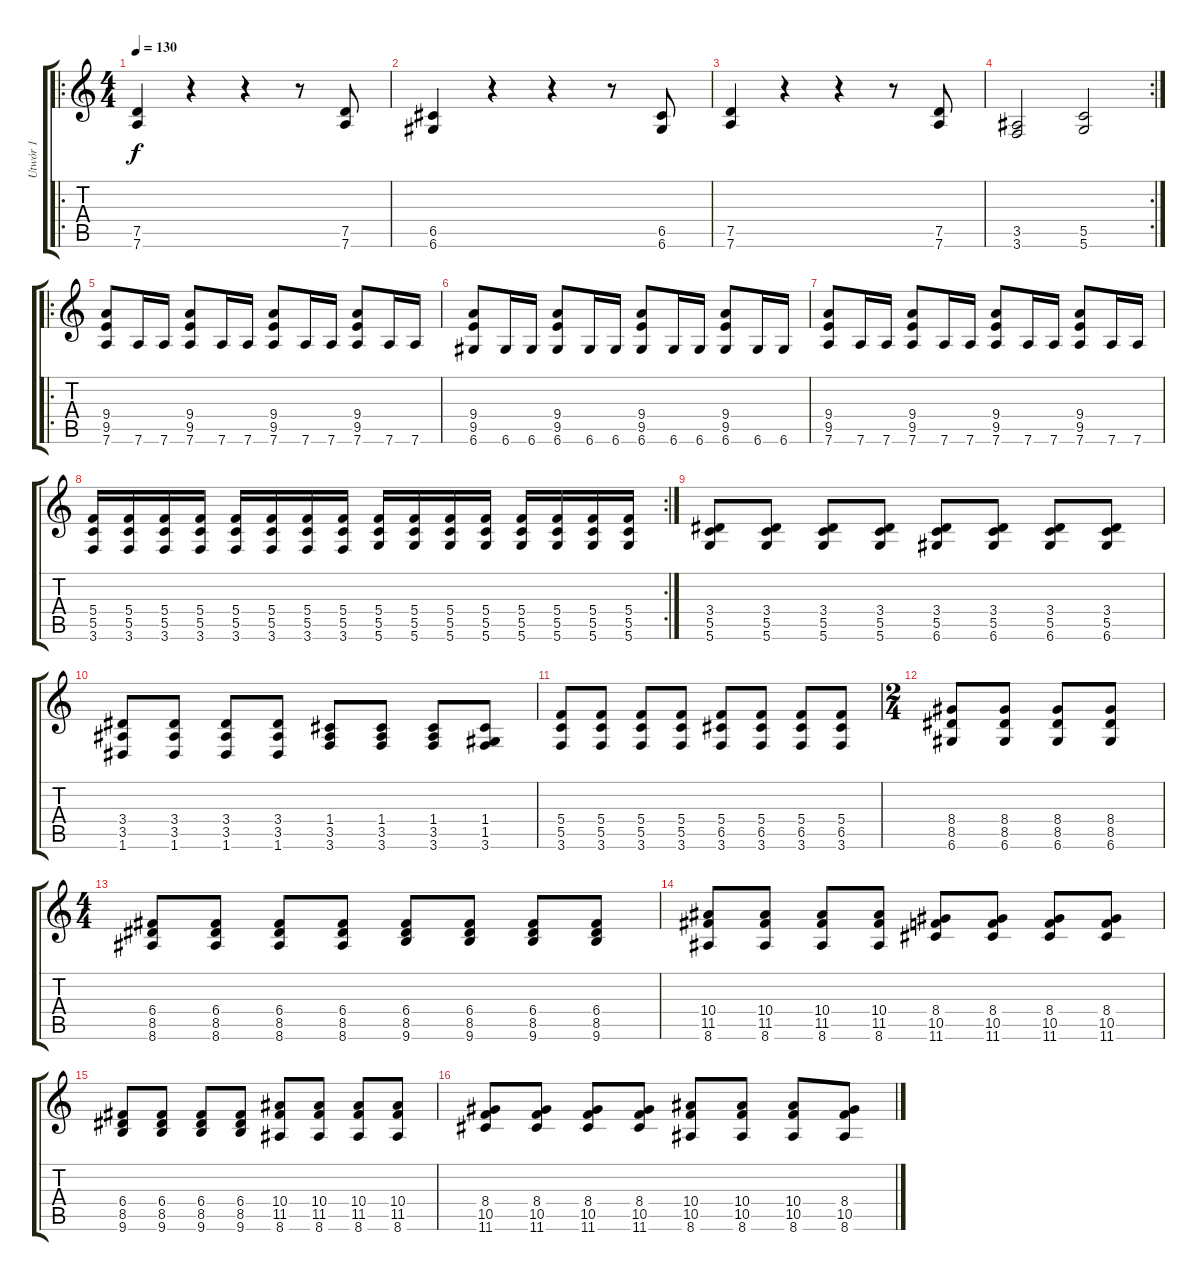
\track ("Utwór 1" "Utwór 1") {instrument distortionguitar}
\staff {score tabs}
\tuning (D4 A3 F3 C3 G2 D2) {hide}
\ro
\ts (4 4)
\tempo 130
\clef g2
\ks c
(7.5 7.6).4{dy f instrument distortionguitar} r.4 r.4 r.8 (7.5 7.6).8 |
(6.5 6.6).4 r.4 r.4 r.8 (6.5 6.6).8 |
(7.5 7.6).4 r.4 r.4 r.8 (7.5 7.6).8 |
\rc 2
(3.5 3.6).2 (5.5 5.6).2 |
\ro
(9.4 9.5 7.6).8 7.6.16 7.6.16 (9.4 9.5 7.6).8 7.6.16 7.6.16 (9.4 9.5 7.6).8 7.6.16 7.6.16 (9.4 9.5 7.6).8 7.6.16 7.6.16 |
(9.4 9.5 6.6).8 6.6.16 6.6.16 (9.4 9.5 6.6).8 6.6.16 6.6.16 (9.4 9.5 6.6).8 6.6.16 6.6.16 (9.4 9.5 6.6).8 6.6.16 6.6.16 |
(9.4 9.5 7.6).8 7.6.16 7.6.16 (9.4 9.5 7.6).8 7.6.16 7.6.16 (9.4 9.5 7.6).8 7.6.16 7.6.16 (9.4 9.5 7.6).8 7.6.16 7.6.16 |
\rc 2
(5.4 5.5 3.6).16 (5.4 5.5 3.6).16 (5.4 5.5 3.6).16 (5.4 5.5 3.6).16 (5.4 5.5 3.6).16 (5.4 5.5 3.6).16 (5.4 5.5 3.6).16 (5.4 5.5 3.6).16 (5.4 5.5 5.6).16 (5.4 5.5 5.6).16 (5.4 5.5 5.6).16 (5.4 5.5 5.6).16 (5.4 5.5 5.6).16 (5.4 5.5 5.6).16 (5.4 5.5 5.6).16 (5.4 5.5 5.6).16 |
(3.4 5.5 5.6).8 (3.4 5.5 5.6).8 (3.4 5.5 5.6).8 (3.4 5.5 5.6).8 (3.4 5.5 6.6).8 (3.4 5.5 6.6).8 (3.4 5.5 6.6).8 (3.4 5.5 6.6).8 |
(3.4 3.5 1.6).8 (3.4 3.5 1.6).8 (3.4 3.5 1.6).8 (3.4 3.5 1.6).8 (1.4 3.5 3.6).8 (1.4 3.5 3.6).8 (1.4 3.5 3.6).8 (1.4 1.5 3.6).8 |
(5.4 5.5 3.6).8 (5.4 5.5 3.6).8 (5.4 5.5 3.6).8 (5.4 5.5 3.6).8 (5.4 6.5 3.6).8 (5.4 6.5 3.6).8 (5.4 6.5 3.6).8 (5.4 6.5 3.6).8 |
\ts (2 4)
(8.4 8.5 6.6).8 (8.4 8.5 6.6).8 (8.4 8.5 6.6).8 (8.4 8.5 6.6).8 |
\ts (4 4)
(6.4 8.5 8.6).8 (6.4 8.5 8.6).8 (6.4 8.5 8.6).8 (6.4 8.5 8.6).8 (6.4 8.5 9.6).8 (6.4 8.5 9.6).8 (6.4 8.5 9.6).8 (6.4 8.5 9.6).8 |
(10.4 11.5 8.6).8 (10.4 11.5 8.6).8 (10.4 11.5 8.6).8 (10.4 11.5 8.6).8 (8.4 10.5 11.6).8 (8.4 10.5 11.6).8 (8.4 10.5 11.6).8 (8.4 10.5 11.6).8 |
(6.4 8.5 9.6).8 (6.4 8.5 9.6).8 (6.4 8.5 9.6).8 (6.4 8.5 9.6).8 (10.4 11.5 8.6).8 (10.4 11.5 8.6).8 (10.4 11.5 8.6).8 (10.4 11.5 8.6).8 |
(8.4 10.5 11.6).8 (8.4 10.5 11.6).8 (8.4 10.5 11.6).8 (8.4 10.5 11.6).8 (10.4 10.5 8.6).8 (10.4 10.5 8.6).8 (10.4 10.5 8.6).8 (8.4 10.5 8.6).8
